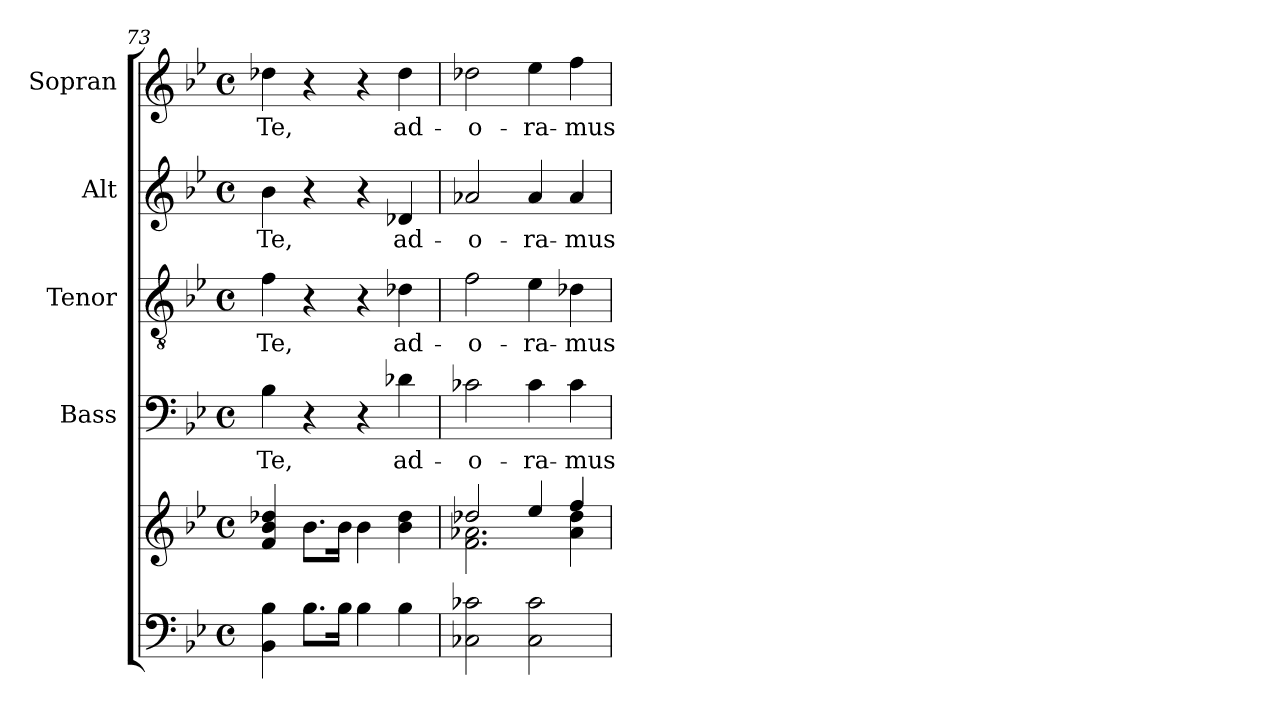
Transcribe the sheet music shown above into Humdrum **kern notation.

**kern	**kern	**kern	**text	**kern	**text	**kern	**text	**kern	**text
*part5	*part5	*part4	*part4	*part3	*part3	*part2	*part2	*part1	*part1
*staff6	*staff5	*staff4	*staff4	*staff3	*staff3	*staff2	*staff2	*staff1	*staff1
*	*	*I"Bass	*	*I"Tenor	*	*I"Alt	*	*I"Sopran	*
*	*	*I'B.	*	*I'T.	*	*I'A.	*	*I'S.	*
*clefF4	*clefG2	*clefF4	*	*clefGv2	*	*clefG2	*	*clefG2	*
*k[b-e-]	*k[b-e-]	*k[b-e-]	*	*k[b-e-]	*	*k[b-e-]	*	*k[b-e-]	*
*B-:	*B-:	*B-:	*	*B-:	*	*B-:	*	*B-:	*
*M4/4	*M4/4	*M4/4	*	*M4/4	*	*M4/4	*	*M4/4	*
*met(c)	*met(c)	*met(c)	*	*met(c)	*	*met(c)	*	*met(c)	*
=73	=73	=73	=73	=73	=73	=73	=73	=73	=73
!	!	!	!LO:LY:b	!	!LO:LY:b	!	!LO:LY:b	!	!LO:LY:b
4BB-\ 4B-\	4f/ 4b-/ 4dd-X/	4B-\	Te,	4f\	Te,	4b-\	Te,	4dd-X\	Te,
8.B-\L	8.b-\L	4r	.	4r	.	4r	.	4r	.
16B-\Jk	16b-\Jk	.	.	.	.	.	.	.	.
4B-\	4b-\	4r	.	4r	.	4r	.	4r	.
!	!	!	!LO:LY:b	!	!LO:LY:b	!	!LO:LY:b	!	!LO:LY:b
4B-\	4b-\ 4dd-\	4d-X\	ad-	4d-X\	ad-	4d-X/	ad-	4dd-\	ad-
=74	=74	=74	=74	=74	=74	=74	=74	=74	=74
*	*^	*	*	*	*	*	*	*	*
!	!	!	!	!LO:LY:b	!	!LO:LY:b	!	!LO:LY:b	!	!LO:LY:b
2C-X\ 2c-X\	2dd-X/	2.f\ 2.a-X\	2c-X\	-o-	2f\	-o-	2a-X/	-o-	2dd-X\	-o-
!	!	!	!	!LO:LY:b	!	!LO:LY:b	!	!LO:LY:b	!	!LO:LY:b
2C-\ 2c-\	4ee-/	.	4c-\	-ra-	4e-\	-ra-	4a-/	-ra-	4ee-\	-ra-
!	!	!	!	!LO:LY:b	!	!LO:LY:b	!	!LO:LY:b	!	!LO:LY:b
.	4ff/	4a-\ 4dd-\	4c-\	-mus	4d-X\	-mus	4a-/	-mus	4ff\	-mus
*	*v	*v	*	*	*	*	*	*	*	*
=	=	=	=	=	=	=	=	=	=
*-	*-	*-	*-	*-	*-	*-	*-	*-	*-
